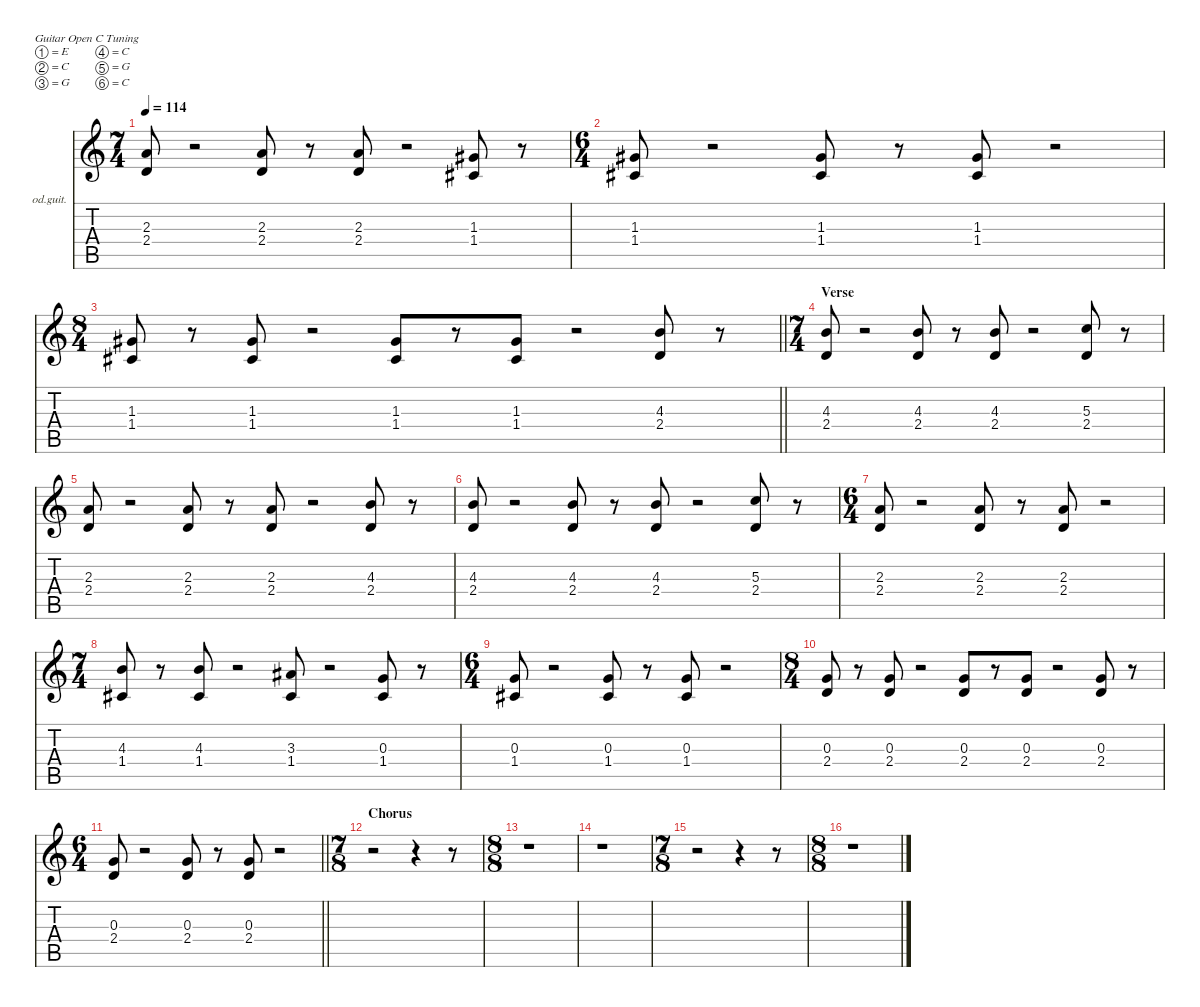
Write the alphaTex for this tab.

\defaultSystemsLayout 4
\hideDynamics
\bracketExtendMode nobrackets
\firstSystemTrackNameOrientation horizontal
\otherSystemsTrackNameOrientation horizontal
\track ("GTR Overd" "od.guit.") {instrument overdrivenguitar}
\staff {score tabs}
\tuning (E4 C4 G3 C3 G2 C2)
\ts (7 4)
\tempo 114
\clef g2
\ks c
(2.3 2.4).8{dy f beam Up} r.2{beam Up} (2.3 2.4).8{beam Up} r.8{beam Up} (2.3 2.4).8{beam Up} r.2{beam Up} (1.3{acc #} 1.4{acc #}).8{beam Up} r.8{beam Up} |
\ts (6 4)
\beaming (8 2 2 2 6)
(1.3{acc #} 1.4{acc #}).8{beam Up} r.2{beam Up} (1.3{acc #} 1.4{acc #}).8{beam Up} r.8{beam Up} (1.3{acc #} 1.4{acc #}).8{beam Up} r.2{beam Up} |
\ts (8 4)
\beaming (8 2 2 2 10)
\barLineRight lightlight
(1.3{acc #} 1.4{acc #}).8{beam Up} r.8{beam Up} (1.3{acc #} 1.4{acc #}).8{beam Up} r.2{beam Up} (1.3{acc #} 1.4{acc #}).8{beam Up} r.8{beam Up} (1.3{acc #} 1.4{acc #}).8{beam Up} r.2{beam Up} (4.3 2.4).8{beam Up} r.8{beam Up} |
\ts (7 4)
\beaming (8 2 2 2 8)
\section ("" "Verse")
(4.3 2.4).8{beam Up} r.2{beam Up} (4.3 2.4).8{beam Up} r.8{beam Up} (4.3 2.4).8{beam Up} r.2{beam Up} (5.3 2.4).8{beam Up} r.8{beam Up} |
(2.3 2.4).8{beam Up} r.2{beam Up} (2.3 2.4).8{beam Up} r.8{beam Up} (2.3 2.4).8{beam Up} r.2{beam Up} (4.3 2.4).8{beam Up} r.8{beam Up} |
(4.3 2.4).8{beam Up} r.2{beam Up} (4.3 2.4).8{beam Up} r.8{beam Up} (4.3 2.4).8{beam Up} r.2{beam Up} (5.3 2.4).8{beam Up} r.8{beam Up} |
\ts (6 4)
\beaming (8 2 2 2 6)
(2.3 2.4).8{beam Up} r.2{beam Up} (2.3 2.4).8{beam Up} r.8{beam Up} (2.3 2.4).8{beam Up} r.2{beam Up} |
\ts (7 4)
\beaming (8 2 2 2 8)
(4.3 1.4{acc #}).8{beam Up} r.8{beam Up} (4.3 1.4{acc #}).8{beam Up} r.2{beam Up} (3.3{acc #} 1.4{acc #}).8{beam Up} r.2{beam Up} (0.3 1.4{acc #}).8{beam Up} r.8{beam Up} |
\ts (6 4)
\beaming (8 2 2 2 6)
(0.3 1.4{acc #}).8{beam Up} r.2{beam Up} (0.3 1.4{acc #}).8{beam Up} r.8{beam Up} (0.3 1.4{acc #}).8{beam Up} r.2{beam Up} |
\ts (8 4)
\beaming (8 2 2 2 10)
(0.3 2.4).8{beam Up} r.8{beam Up} (0.3 2.4).8{beam Up} r.2{beam Up} (0.3 2.4).8{beam Up} r.8{beam Up} (0.3 2.4).8{beam Up} r.2{beam Up} (0.3 2.4).8{beam Up} r.8{beam Up} |
\ts (6 4)
\beaming (8 2 2 2 6)
\barLineRight lightlight
(0.3 2.4).8{beam Up} r.2{beam Up} (0.3 2.4).8{beam Up} r.8{beam Up} (0.3 2.4).8{beam Up} r.2{beam Up} |
\ts (7 8)
\beaming (8 2 2 2 2)
\section ("" "Chorus")
r.2{beam Down} r.4{beam Down} r.8{beam Down} |
\ts (8 8)
\beaming (8 2 2 2 2)
r.1{beam Down} |
r.1{beam Down} |
\ts (7 8)
\beaming (8 2 2 2 2)
r.2{beam Down} r.4{beam Down} r.8{beam Down} |
\ts (8 8)
\beaming (8 2 2 2 2)
r.1{beam Down}
